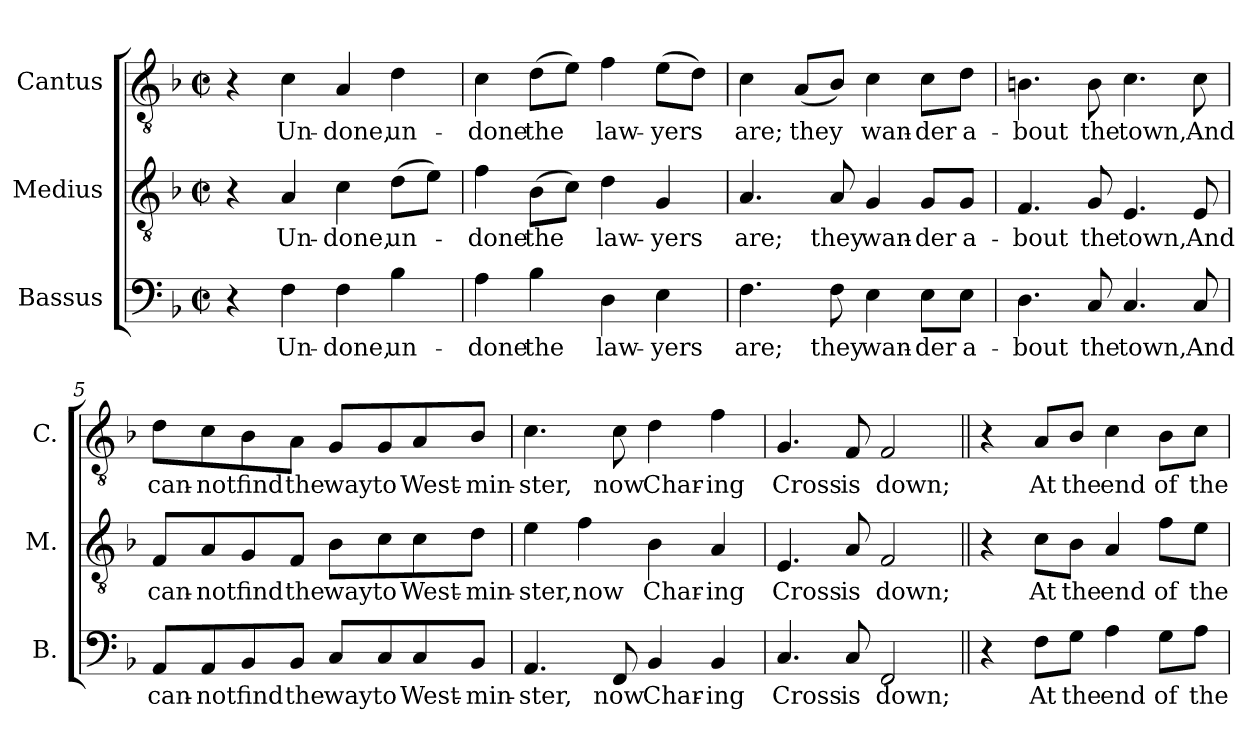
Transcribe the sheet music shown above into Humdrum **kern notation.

**kern	**text	**kern	**text	**kern	**text
*part3	*part3	*part2	*part2	*part1	*part1
*staff3	*staff3	*staff2	*staff2	*staff1	*staff1
*I"Bassus	*	*I"Medius	*	*I"Cantus	*
*I'B.	*	*I'M.	*	*I'C.	*
*clefF4	*	*clefGv2	*	*clefGv2	*
*k[b-]	*	*k[b-]	*	*k[b-]	*
*M2/2	*	*M2/2	*	*M2/2	*
*met(c|)	*	*met(c|)	*	*met(c|)	*
*MM114	*	*MM114	*	*MM114	*
=1	=1	=1	=1	=1	=1
4r	.	4r	.	4r	.
!	!LO:LY:b	!	!LO:LY:b	!	!LO:LY:b
4F\	Un-	4A/	Un-	4c\	Un-
!	!LO:LY:b	!	!LO:LY:b	!	!LO:LY:b
4F\	-done,	4c\	-done,	4A/	-done,
!	!LO:LY:b	!	!LO:LY:b	!	!LO:LY:b
4B-\	un-	(>8d\L	un-	4d\	un-
.	.	8e\J)	.	.	.
=2	=2	=2	=2	=2	=2
!	!LO:LY:b	!	!LO:LY:b	!	!LO:LY:b
4A\	-done	4f\	-done	4c\	-done
!	!LO:LY:b	!	!LO:LY:b	!	!LO:LY:b
4B-\	the	(>8B-\L	the	(>8d\L	the
.	.	8c\J)	.	8e\J)	.
!	!LO:LY:b	!	!LO:LY:b	!	!LO:LY:b
4D\	law-	4d\	law-	4f\	law-
!	!LO:LY:b	!	!LO:LY:b	!	!LO:LY:b
4E\	-yers	4G/	-yers	(>8e\L	-yers
.	.	.	.	8d\J)	.
=3	=3	=3	=3	=3	=3
!	!LO:LY:b	!	!LO:LY:b	!	!LO:LY:b
4.F\	are;	4.A/	are;	4c\	are;
!	!	!	!	!	!LO:LY:b
.	.	.	.	(<8A/L	they
!	!LO:LY:b	!	!LO:LY:b	!	!
8F\	they	8A/	they	8B-/J)	.
!	!LO:LY:b	!	!LO:LY:b	!	!LO:LY:b
4E\	wan-	4G/	wan-	4c\	wan-
!	!LO:LY:b	!	!LO:LY:b	!	!LO:LY:b
8E\L	-der	8G/L	-der	8c\L	-der
!	!LO:LY:b	!	!LO:LY:b	!	!LO:LY:b
8E\J	a-	8G/J	a-	8d\J	a-
=4	=4	=4	=4	=4	=4
!	!LO:LY:b	!	!LO:LY:b	!	!LO:LY:b
4.D\	-bout	4.F/	-bout	4.Bn\	-bout
!	!LO:LY:b	!	!LO:LY:b	!	!LO:LY:b
8C/	the	8G/	the	8B\	the
!	!LO:LY:b	!	!LO:LY:b	!	!LO:LY:b
4.C/	town,	4.E/	town,	4.c\	town,
!	!LO:LY:b	!	!LO:LY:b	!	!LO:LY:b
8C/	And	8E/	And	8c\	And
=5	=5	=5	=5	=5	=5
!	!LO:LY:b	!	!LO:LY:b	!	!LO:LY:b
8AA/L	can-	8F/L	can-	8d\L	can-
!	!LO:LY:b	!	!LO:LY:b	!	!LO:LY:b
8AA/	-not	8A/	-not	8c\	-not
!	!LO:LY:b	!	!LO:LY:b	!	!LO:LY:b
8BB-/	find	8G/	find	8B-\	find
!	!LO:LY:b	!	!LO:LY:b	!	!LO:LY:b
8BB-/J	the	8F/J	the	8A\J	the
!	!LO:LY:b	!	!LO:LY:b	!	!LO:LY:b
8C/L	way	8B-\L	way	8G/L	way
!	!LO:LY:b	!	!LO:LY:b	!	!LO:LY:b
8C/	to	8c\	to	8G/	to
!	!LO:LY:b	!	!LO:LY:b	!	!LO:LY:b
8C/	West-	8c\	West-	8A/	West-
!	!LO:LY:b	!	!LO:LY:b	!	!LO:LY:b
8BB-/J	-min-	8d\J	-min-	8B-/J	-min-
=6	=6	=6	=6	=6	=6
!	!LO:LY:b	!	!LO:LY:b	!	!LO:LY:b
4.AA/	-ster,	4e\	-ster,	4.c\	-ster,
!	!	!	!LO:LY:b	!	!
.	.	4f\	now	.	.
!	!LO:LY:b	!	!	!	!LO:LY:b
8FF/	now	.	.	8c\	now
!	!LO:LY:b	!	!LO:LY:b	!	!LO:LY:b
4BB-/	Char-	4B-\	Char-	4d\	Char-
!	!LO:LY:b	!	!LO:LY:b	!	!LO:LY:b
4BB-/	-ing	4A/	-ing	4f\	-ing
=7	=7	=7	=7	=7	=7
!	!LO:LY:b	!	!LO:LY:b	!	!LO:LY:b
4.C/	Cross	4.E/	Cross	4.G/	Cross
!	!LO:LY:b	!	!LO:LY:b	!	!LO:LY:b
8C/	is	8A/	is	8F/	is
!	!LO:LY:b	!	!LO:LY:b	!	!LO:LY:b
2FF/	down;	2F/	down;	2F/	down;
=8||	=8||	=8||	=8||	=8||	=8||
4r	.	4r	.	4r	.
!	!LO:LY:b	!	!LO:LY:b	!	!LO:LY:b
8F\L	At	8c\L	At	8A/L	At
!	!LO:LY:b	!	!LO:LY:b	!	!LO:LY:b
8G\J	the	8B-\J	the	8B-/J	the
!	!LO:LY:b	!	!LO:LY:b	!	!LO:LY:b
4A\	end	4A/	end	4c\	end
!	!LO:LY:b	!	!LO:LY:b	!	!LO:LY:b
8G\L	of	8f\L	of	8B-\L	of
!	!LO:LY:b	!	!LO:LY:b	!	!LO:LY:b
8A\J	the	8e\J	the	8c\J	the
=	=	=	=	=	=
*-	*-	*-	*-	*-	*-
